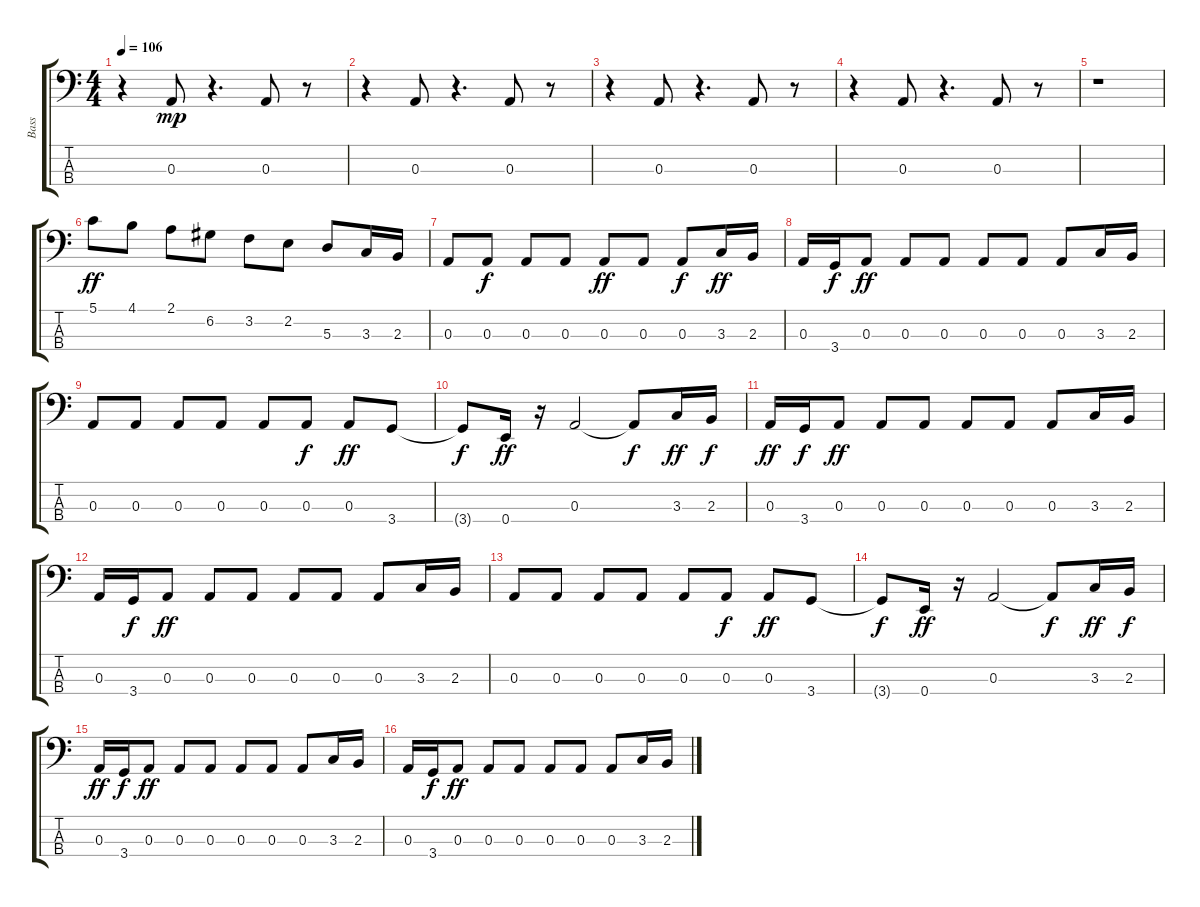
\track ("Bass" "Bass") {instrument electricbassfinger}
\staff {score tabs}
\tuning (G2 D2 A1 E1) {hide}
\ts (4 4)
\tempo 106
\clef f4
\ks c
r.4{dy mp} 0.3.8 r.4{d} 0.3.8 r.8 |
r.4 0.3.8 r.4{d} 0.3.8 r.8 |
r.4 0.3.8 r.4{d} 0.3.8 r.8 |
r.4 0.3.8 r.4{d} 0.3.8 r.8 |
r.1 |
5.1.8{dy ff} 4.1.8 2.1.8 6.2.8 3.2.8 2.2.8 5.3.8 3.3.16 2.3.16 |
0.3.8 0.3.8{dy f} 0.3.8 0.3.8 0.3.8{dy ff} 0.3.8 0.3.8{dy f} 3.3.16{dy ff} 2.3.16 |
0.3.16 3.4.16{dy f} 0.3.8{dy ff} 0.3.8 0.3.8 0.3.8 0.3.8 0.3.8 3.3.16 2.3.16 |
0.3.8 0.3.8 0.3.8 0.3.8 0.3.8 0.3.8{dy f} 0.3.8{dy ff} 3.4.8 |
3.4{t}.8{dy f} 0.4.16{dy ff} r.16 0.3.2 0.3{t}.8{dy f} 3.3.16{dy ff} 2.3.16{dy f} |
0.3.16{dy ff} 3.4.16{dy f} 0.3.8{dy ff} 0.3.8 0.3.8 0.3.8 0.3.8 0.3.8 3.3.16 2.3.16 |
0.3.16 3.4.16{dy f} 0.3.8{dy ff} 0.3.8 0.3.8 0.3.8 0.3.8 0.3.8 3.3.16 2.3.16 |
0.3.8 0.3.8 0.3.8 0.3.8 0.3.8 0.3.8{dy f} 0.3.8{dy ff} 3.4.8 |
3.4{t}.8{dy f} 0.4.16{dy ff} r.16 0.3.2 0.3{t}.8{dy f} 3.3.16{dy ff} 2.3.16{dy f} |
0.3.16{dy ff} 3.4.16{dy f} 0.3.8{dy ff} 0.3.8 0.3.8 0.3.8 0.3.8 0.3.8 3.3.16 2.3.16 |
0.3.16 3.4.16{dy f} 0.3.8{dy ff} 0.3.8 0.3.8 0.3.8 0.3.8 0.3.8 3.3.16 2.3.16
